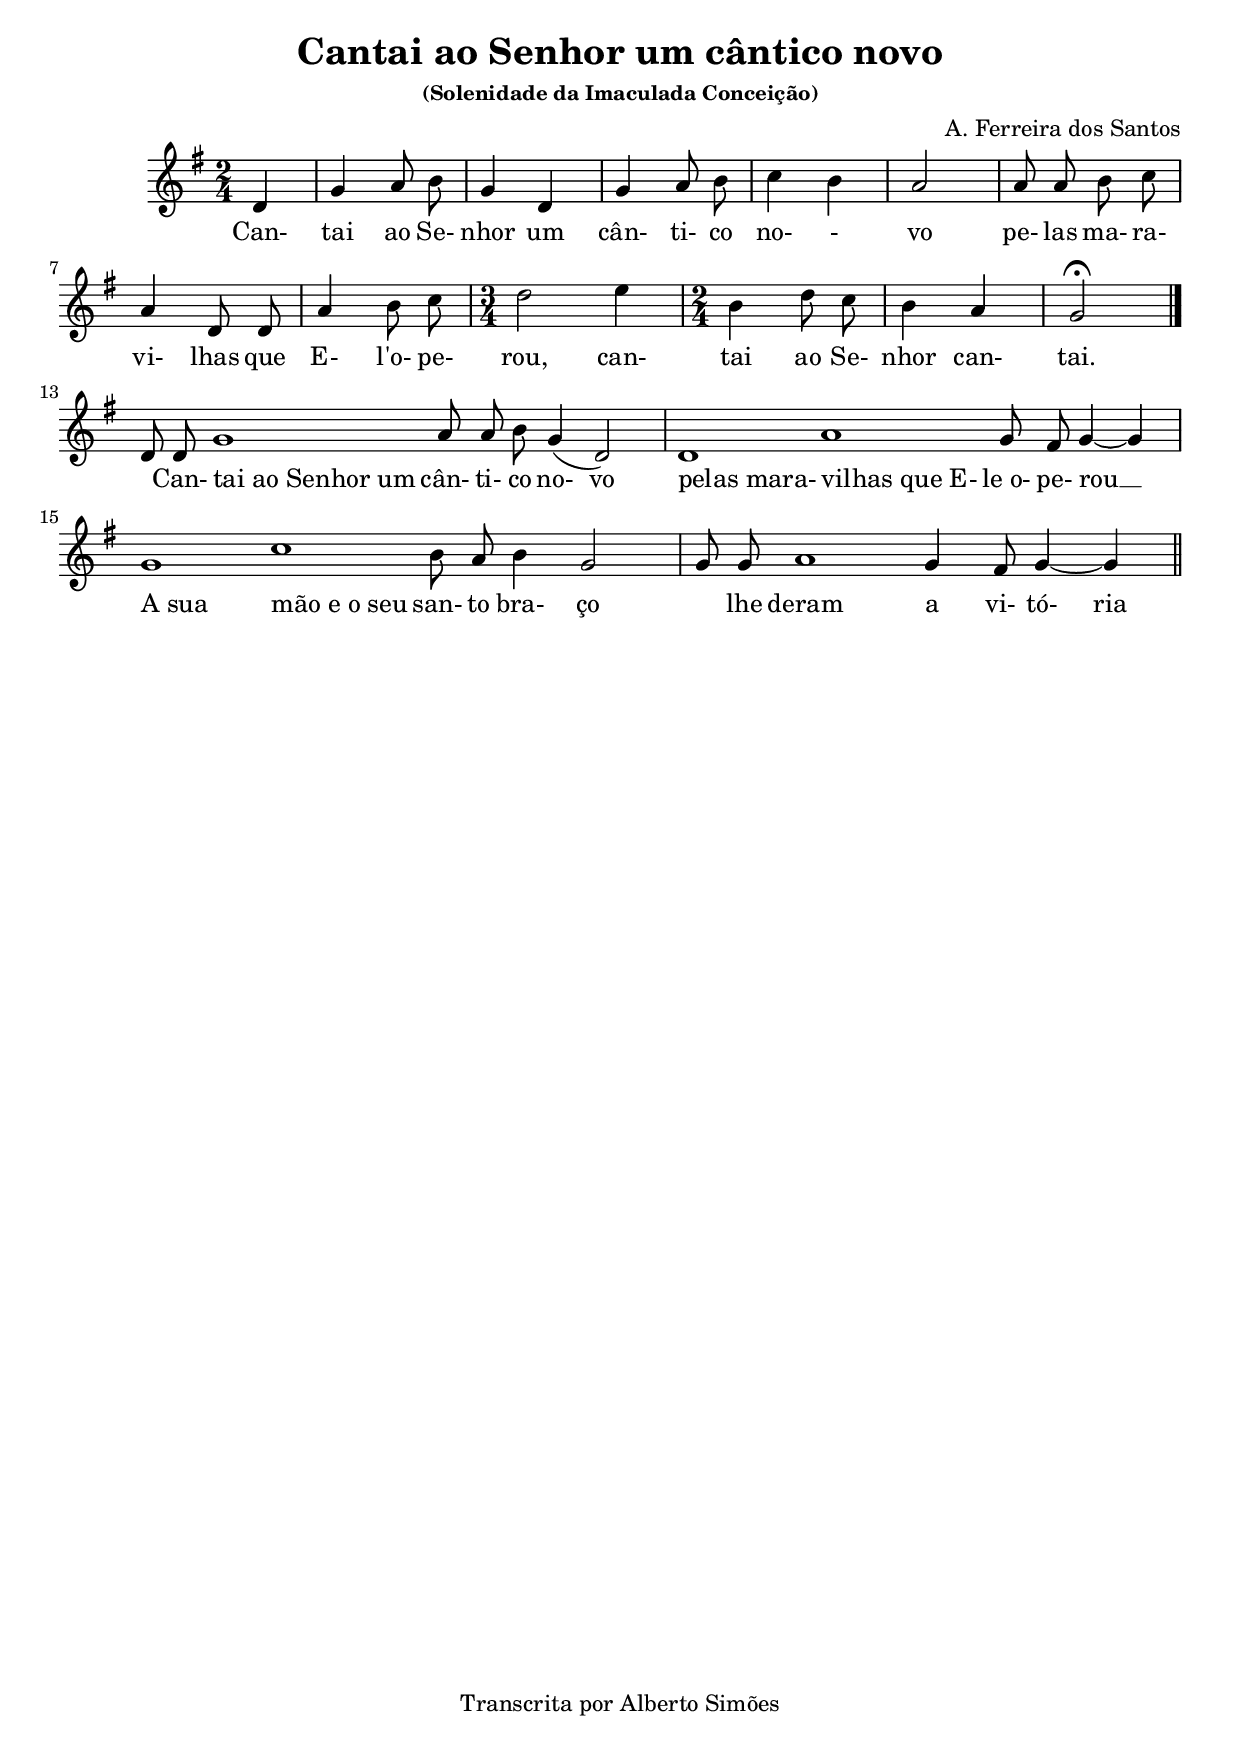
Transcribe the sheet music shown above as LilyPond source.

\version "2.14.0"

\header {
  title = "Cantai ao Senhor um cântico novo"
  subsubtitle = "(Solenidade da Imaculada Conceição)"
  
  composer = "A. Ferreira dos Santos"
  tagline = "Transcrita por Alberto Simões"

  ocasioes = "salmo"
  seccao   = "salmo"

}

melody = \relative c' {
  \time 2/4
  \key g \major

  \autoBeamOff

  \partial 4 d4 | g a8 b | g4 d | g a8 b | c4 b | a2 | a8 a b c |
  a4 d,8 d | a'4 b8 c | \time 3/4 d2 e4 | \time 2/4 b d8 c | b4 a | g2\fermata \bar "|."

  \break 
  \set Score.measureLength = #(ly:make-moment 19 8)
  \set melismaBusyProperties = #'()
  d8 d g1 a8 a b g4( d2)
  \set Score.measureLength = #(ly:make-moment 11 4)
  d1 a'1 g8 fis g4 ~ g
  \set Score.measureLength = #(ly:make-moment 12 4)
  g1 c1 b8 a b4 g2
  \set Score.measureLength = #(ly:make-moment 17 8)
  g8 g a1 g4 fis8 g4 ~ g 
  \bar "||"

}


text = \lyricmode {
  Can- tai ao Se- nhor um cân- ti- co no- - vo pe- las ma- ra- vi- lhas que E- l'o- pe- rou,
  can- tai ao Se- nhor can- tai.

  \skip 1 Can- 
  \once \override LyricText #'self-alignment-X = #LEFT
  "tai ao Senhor um" cân- ti- co no- vo

  \once \override LyricText #'self-alignment-X = #LEFT
  "pelas mara-" 
  \once \override LyricText #'self-alignment-X = #LEFT
  "vilhas que E-" le_o- pe- rou __ _

  \once \override LyricText #'self-alignment-X = #LEFT
  "A sua"
  \once \override LyricText #'self-alignment-X = #LEFT
  "mão e o seu"
  san- to bra- ço

  \skip 1 lhe deram a vi- tó- ria
}


\score {
  <<
    \new Voice = "mel" \melody    
    \new Lyrics \lyricsto mel \text
  >>
  \layout {
    \context {
      \Staff \RemoveEmptyStaves 
      \override VerticalAxisGroup #'remove-first = ##t
    }
  }
  \midi {
    \context {
      \Score
      tempoWholesPerMinute = #(ly:make-moment 90 4)
    }
  }
}


